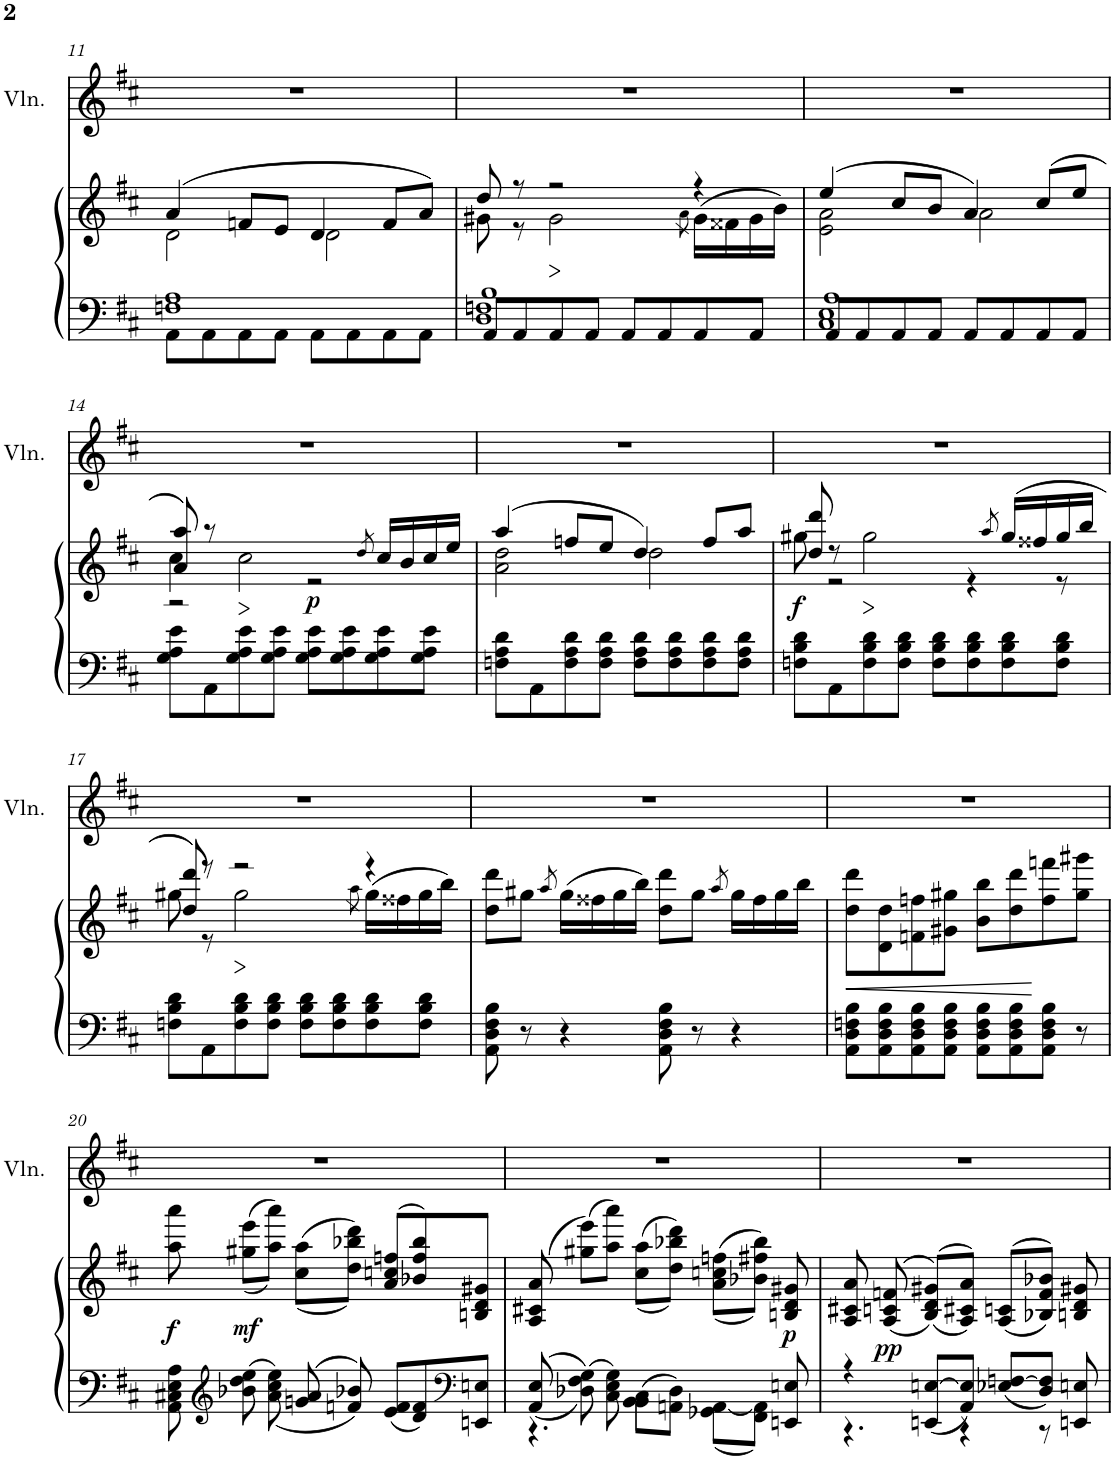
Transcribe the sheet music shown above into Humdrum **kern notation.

**kern	**kern	**dynam	**kern
*part2	*part2	*part2	*part1
*staff3	*staff2	*staff2/3	*staff1
*I"Piano	*	*	*I"Violin
*I'Pno	*	*	*I'Vln.
!!LO:PB:g=z
*clefF4	*clefG2	*	*clefG2
*k[f#c#]	*k[f#c#]	*	*k[f#c#]
*M4/4	*M4/4	*	*M4/4
*met(c)	*met(c)	*	*met(c)
=11	=11	=11	=11
*^	*^	*	*
1Fn 1A	8AA\L	(>4a/	2d\	.	1r
.	8AA\	.	.	.	.
.	8AA\	8fn/L	.	.	.
.	8AA\J	8e/J	.	.	.
.	8AA\L	4d/	2d\	.	.
.	8AA\	.	.	.	.
.	8AA\	8f/L	.	.	.
.	8AA\J	8a/J)	.	.	.
=12	=12	=12	=12	=12	=12
*	*^	*	*	*	*
1B	1D 1Fn	8AA/L	8dd/	8g#X\	.	1r
.	.	8AA/	8r	8r	.	.
!	!	!	!	!	!LO:HP:b	!
.	.	8AA/	2r	2g#\	>	.
.	.	8AA/J	.	.	.	.
.	.	8AA/L	.	.	.	.
.	.	8AA/	.	.	.	.
.	.	.	.	8qa\	.	.
.	.	8AA/	4r	(>16g#\LL	.	.
.	.	.	.	16f##X\	.	.
.	.	8AA/J	.	16g#\	.	.
.	.	.	.	16b\JJ)	.	.
=13	=13	=13	=13	=13	=13	=13
1A	1C# 1E	8AA/L	(>4ee/	2e\ 2a\	.	1r
.	.	8AA/	.	.	.	.
.	.	8AA/	8cc#/L	.	.	.
.	.	8AA/J	8b/J	.	.	.
.	.	8AA/L	4a/)	2a\	.	.
.	.	8AA/	.	.	.	.
.	.	8AA/	(>8cc#/L	.	.	.
.	.	8AA/J	8ee/J	.	.	.
*v	*v	*v	*	*	*	*
!!LO:LB:g=z
=14	=14	=14	=14	=14
*	*	*^	*	*
8G\ 8A\ 8e\L	8a/ 8aa/)	4cc#\	2r	.	1r
8AA\	8r	.	.	.	.
!	!	!	!	!LO:HP:n=1:b	!
8G\ 8A\ 8e\	2cc#\	2.ryy	.	] >	.
8G\ 8A\ 8e\J	.	.	.	.	.
!	!	!	!	!LO:DY:a=2	!
8G\ 8A\ 8e\L	.	.	2r	p	.
8G\ 8A\ 8e\	.	.	.	.	.
.	8qdd/	.	.	.	.
8G\ 8A\ 8e\	16cc#/LL	.	.	.	.
.	16b/	.	.	.	.
8G\ 8A\ 8e\J	16cc#/	.	.	.	.
.	16ee/JJ	.	.	.	.
*	*	*v	*v	*	*
=15	=15	=15	=15	=15
8Fn\ 8A\ 8d\L	(>4aa/	2a\ 2dd\	.	1r
8AA\	.	.	.	.
8F\ 8A\ 8d\	8ffn/L	.	.	.
8F\ 8A\ 8d\J	8ee/J	.	.	.
8F\ 8A\ 8d\L	4dd/)	2dd\	.	.
8F\ 8A\ 8d\	.	.	.	.
8F\ 8A\ 8d\	8ff/L	.	.	.
8F\ 8A\ 8d\J	8aa/J	.	.	.
=16	=16	=16	=16	=16
!	!	!	!LO:DY:b	!
8Fn\ 8B\ 8d\L	8dd/ 8ddd/	8gg#X\	f	1r
8AA\	8r	2r	.	.
!	!	!	!LO:HP:n=1:b	!
8F\ 8B\ 8d\	2gg#\	.	] >	.
8F\ 8B\ 8d\J	.	.	.	.
8F\ 8B\ 8d\L	.	.	.	.
8F\ 8B\ 8d\	.	4r	.	.
.	8qaa/	.	.	.
8F\ 8B\ 8d\	(>16gg#/LL	.	.	.
.	16ff##X/	.	.	.
8F\ 8B\ 8d\J	16gg#/	8r	.	.
.	16bb/JJ	.	.	.
!!LO:LB:g=z
=17	=17	=17	=17	=17
8Fn\ 8B\ 8d\L	8dd/ 8ddd/)	8gg#X\	.	1r
8AA\	8r	8r	.	.
!	!	!	!LO:HP:n=1:b	!
8F\ 8B\ 8d\	2r	2gg#\	] >	.
8F\ 8B\ 8d\J	.	.	.	.
8F\ 8B\ 8d\L	.	.	.	.
8F\ 8B\ 8d\	.	.	.	.
.	.	8qaa\	.	.
8F\ 8B\ 8d\	4r	(>16gg#\LL	.	.
.	.	16ff##X\	.	.
8F\ 8B\ 8d\J	.	16gg#\	.	.
.	.	16bb\JJ)	.	.
*	*v	*v	*	*
=18	=18	=18	=18
8AA\ 8D\ 8F#\ 8B\	8dd\ 8ddd\L	.	1r
8r	8gg#X\J	.	.
.	8qaa/	.	.
4r	(>16gg#\LL	.	.
.	16ff##X\	.	.
.	16gg#\	.	.
.	16bb\JJ)	.	.
8AA\ 8D\ 8F#\ 8B\	8dd\ 8ddd\L	.	.
8r	8gg#\J	.	.
.	8qaa/	.	.
4r	16gg#\LL	.	.
.	16ff##\	.	.
.	16gg#\	.	.
.	16bb\JJ	.	.
=19	=19	=19	=19
8AA\ 8D\ 8Fn\ 8B\L	8dd\ 8ddd\L	.	1r
8AA\ 8D\ 8F\ 8B\	8d\ 8dd\	.	.
8AA\ 8D\ 8F\ 8B\	8fn\ 8ffn\	.	.
8AA\ 8D\ 8F\ 8B\J	8g#X\ 8gg#X\J	.	.
8AA\ 8D\ 8F\ 8B\L	8b\ 8bb\L	.	.
8AA\ 8D\ 8F\ 8B\	8dd\ 8ddd\	.	.
8AA\ 8D\ 8F\ 8B\J	8ff\ 8fffn\	]	.
8r	8gg#\ 8ggg#X\J	.	.
!!LO:LB:g=z
=20	=20	=20	=20
!	!	!LO:DY:b	!
8AA\ 8C#X\ 8E\ 8A\	8aa\ 8aaa\	f	1r
*clefG2	*	*	*
!	!	!LO:DY:b	!
8b-X\ 8dd\ 8ee\	(>(<8gg#X\ 8eee\L	mf	.
8a\ 8cc#\ 8ee\	8aa\ 8aaa\J))	.	.
8gn/ 8a/	(<(>8cc#\ 8aa\L	.	.
8fn/ 8b-X/	8dd\ 8bb-X\ 8ddd\J))	.	.
8e/ 8f/L	(>8a/ 8ccn/ 8ffn/L	.	.
8d/ 8f/	8b-X/ 8ff/ 8bb-/)	.	.
*clefF4	*	*	*
8EEn/ 8En/J	8Bn/ 8d/ 8g#X/J	.	.
=21	=21	=21	=21
*^	*	*	*
8AA/ 8E/	4.r	(>8A/ 8c#X/ 8a/	.	1r
8D-X\ 8F#\ 8G\	.	(>8gg#X\ 8eee\L)	.	.
8C#\ 8E\ 8G\	.	8aa\ 8aaa\J)	.	.
4BB\	8BB\ 8C#\L	(<(>8cc#\ 8aa\L	.	.
.	8AAn\ 8D-\J	8dd\ 8bb-X\ 8ddd\J))	.	.
4ryy	8GG-X\ [8AA\L	(<(>8a\ 8ccn\ 8ffn\L	.	.
.	8FF#\ 8AA\]J	8b-X\ 8ff#X\ 8bb-\J))	.	.
!	!	!	!LO:DY:b	!
8ryy	8EEn/ 8En/	8Bn/ 8d/ 8g#X/	p	.
=22	=22	=22	=22	=22
4r	4.r	8A/ 8c#X/ 8a/	.	1r
!	!	!	!LO:DY:b	!
.	.	(<(>8A/ 8cn/ 8fn/	pp	.
8EEn/ [8En/L	.	(<(>8B/ 8d/ 8g#X/L))	.	.
8AA/ 8E/]J	4r	8A/ 8c#X/ 8a/J))	.	.
8E-X/ [8Fn/L	.	(<(>8A/ 8cn/L	.	.
8D/ 8F/]J	8r	8B-X/ 8f/ 8b-X/J))	.	.
8EEn/ 8En/	8ryy	8Bn/ 8d/ 8g#X/	.	.
8ryy	8ryy	8ryy	.	.
*v	*v	*	*	*
=	=	=	=
*-	*-	*-	*-
